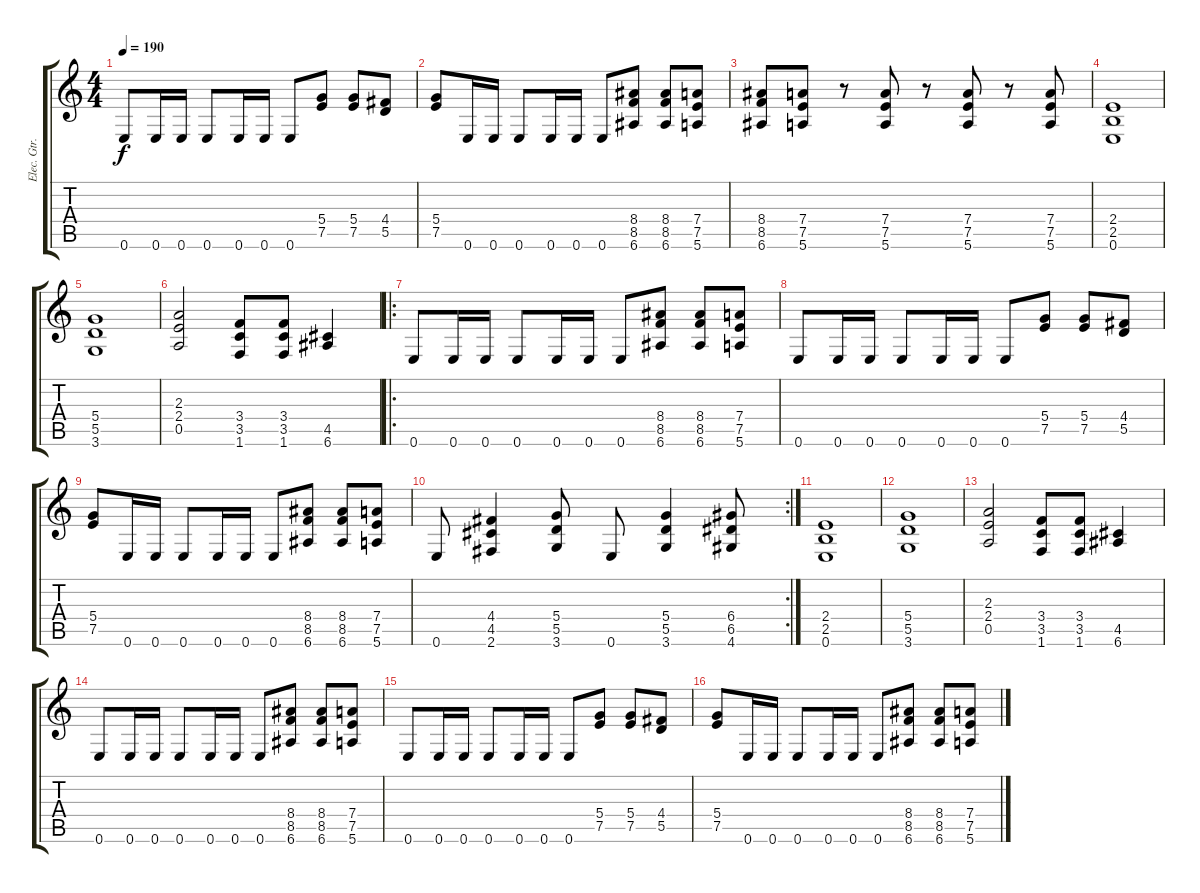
\track ("Elec. Gtr. II(w solos)" "Elec. Gtr.") {instrument distortionguitar}
\staff {score tabs}
\tuning (E4 B3 G3 D3 A2 E2) {hide}
\ts (4 4)
\tempo 190
\clef g2
\ks c
0.6.8{dy f} 0.6.16 0.6.16 0.6.8 0.6.16 0.6.16 0.6.8 (5.4 7.5).8 (5.4 7.5).8 (4.4 5.5).8 |
(5.4 7.5).8 0.6.16 0.6.16 0.6.8 0.6.16 0.6.16 0.6.8 (8.4 8.5 6.6).8 (8.4 8.5 6.6).8 (7.4 7.5 5.6).8 |
(8.4 8.5 6.6).8 (7.4 7.5 5.6).8 r.8 (7.4 7.5 5.6).8 r.8 (7.4 7.5 5.6).8 r.8 (7.4 7.5 5.6).8 |
(2.4 2.5 0.6).1 |
(5.4 5.5 3.6).1 |
(2.3 2.4 0.5).2 (3.4 3.5 1.6).8 (3.4 3.5 1.6).8 (4.5 6.6).4 |
\ro
0.6.8 0.6.16 0.6.16 0.6.8 0.6.16 0.6.16 0.6.8 (8.4 8.5 6.6).8 (8.4 8.5 6.6).8 (7.4 7.5 5.6).8 |
0.6.8 0.6.16 0.6.16 0.6.8 0.6.16 0.6.16 0.6.8 (5.4 7.5).8 (5.4 7.5).8 (4.4 5.5).8 |
(5.4 7.5).8 0.6.16 0.6.16 0.6.8 0.6.16 0.6.16 0.6.8 (8.4 8.5 6.6).8 (8.4 8.5 6.6).8 (7.4 7.5 5.6).8 |
\rc 2
0.6.8 (4.4 4.5 2.6).4 (5.4 5.5 3.6).8 0.6.8 (5.4 5.5 3.6).4 (6.4 6.5 4.6).8 |
(2.4 2.5 0.6).1 |
(5.4 5.5 3.6).1 |
(2.3 2.4 0.5).2 (3.4 3.5 1.6).8 (3.4 3.5 1.6).8 (4.5 6.6).4 |
0.6.8 0.6.16 0.6.16 0.6.8 0.6.16 0.6.16 0.6.8 (8.4 8.5 6.6).8 (8.4 8.5 6.6).8 (7.4 7.5 5.6).8 |
0.6.8 0.6.16 0.6.16 0.6.8 0.6.16 0.6.16 0.6.8 (5.4 7.5).8 (5.4 7.5).8 (4.4 5.5).8 |
(5.4 7.5).8 0.6.16 0.6.16 0.6.8 0.6.16 0.6.16 0.6.8 (8.4 8.5 6.6).8 (8.4 8.5 6.6).8 (7.4 7.5 5.6).8
